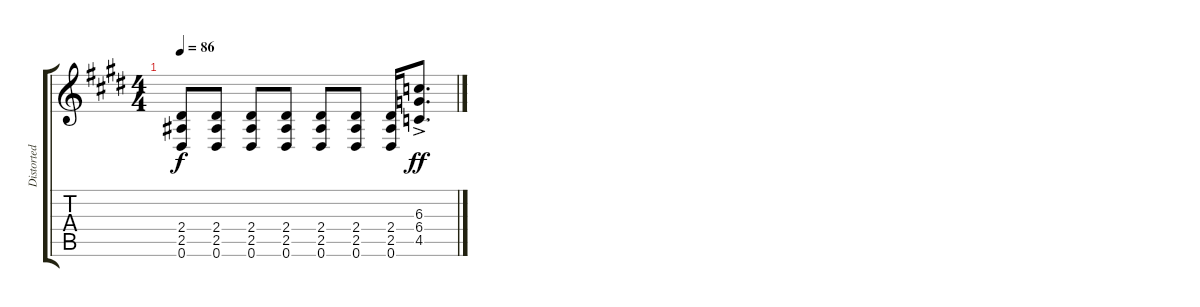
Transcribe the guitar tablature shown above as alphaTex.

\track ("Distorted Chorus (Electric 3)" "Distorted ") {instrument distortionguitar}
\staff {score tabs}
\tuning (Eb4 Bb3 Gb3 Db3 Ab2 Eb2) {hide}
\ts (4 4)
\tempo 86
\clef g2
\ks e
(2.4 2.5 0.6).8{dy f} (2.4 2.5 0.6).8 (2.4 2.5 0.6).8 (2.4 2.5 0.6).8 (2.4 2.5 0.6).8 (2.4 2.5 0.6).8 (2.4 2.5 0.6).16 (6.3 6.4 4.5{ac}).8{d dy ff}
